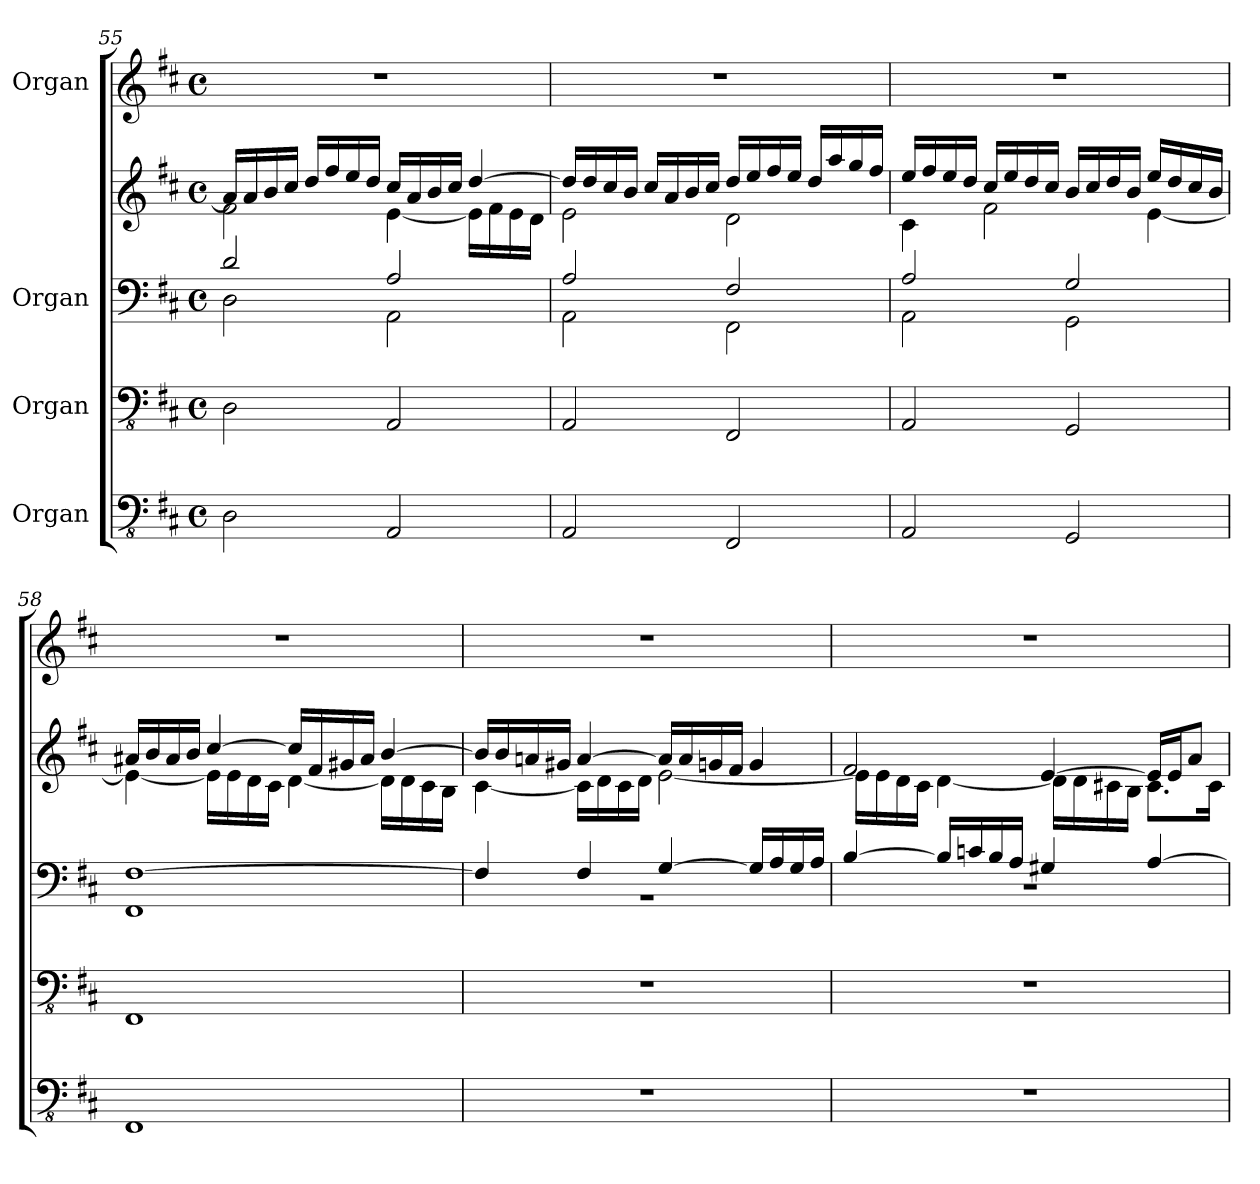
**kern	**kern	**kern	**kern	**kern
*part4	*part3	*part2	*part2	*part1
*staff5	*staff4	*staff3	*staff2	*staff1
*I"Organ	*I"Organ	*I"Organ	*	*I"Organ
*clefFv4	*clefFv4	*clefF4	*clefG2	*clefG2
*k[f#c#]	*k[f#c#]	*k[f#c#]	*k[f#c#]	*k[f#c#]
*M4/4	*M4/4	*M4/4	*M4/4	*M4/4
*met(c)	*met(c)	*met(c)	*met(c)	*met(c)
=55	=55	=55	=55	=55
*	*	*^	*^	*
2DD\	2DD\	2d/	2D\	16a/LL]	2f#\	1r
.	.	.	.	16a/	.	.
.	.	.	.	16b/	.	.
.	.	.	.	16cc#/JJ	.	.
.	.	.	.	16dd/LL	.	.
.	.	.	.	16ff#/	.	.
.	.	.	.	16ee/	.	.
.	.	.	.	16dd/JJ	.	.
2AAA/	2AAA/	2A/	2AA\	16cc#/LL	[4e\	.
.	.	.	.	16a/	.	.
.	.	.	.	16b/	.	.
.	.	.	.	16cc#/JJ	.	.
.	.	.	.	[4dd/	16e\LL]	.
.	.	.	.	.	16f#\	.
.	.	.	.	.	16e\	.
.	.	.	.	.	16d\JJ	.
!!LO:LB:g=z
=56	=56	=56	=56	=56	=56	=56
2AAA/	2AAA/	2A/	2AA\	16dd/LL]	2e\	1r
.	.	.	.	16dd/	.	.
.	.	.	.	16cc#/	.	.
.	.	.	.	16b/JJ	.	.
.	.	.	.	16cc#/LL	.	.
.	.	.	.	16a/	.	.
.	.	.	.	16b/	.	.
.	.	.	.	16cc#/JJ	.	.
2FFF#/	2FFF#/	2F#/	2FF#\	16dd/LL	2d\	.
.	.	.	.	16ee/	.	.
.	.	.	.	16ff#/	.	.
.	.	.	.	16ee/JJ	.	.
.	.	.	.	16dd/LL	.	.
.	.	.	.	16aa/	.	.
.	.	.	.	16gg/	.	.
.	.	.	.	16ff#/JJ	.	.
=57	=57	=57	=57	=57	=57	=57
2AAA/	2AAA/	2A/	2AA\	16ee/LL	4c#\	1r
.	.	.	.	16ff#/	.	.
.	.	.	.	16ee/	.	.
.	.	.	.	16dd/JJ	.	.
.	.	.	.	16cc#/LL	2f#\	.
.	.	.	.	16ee/	.	.
.	.	.	.	16dd/	.	.
.	.	.	.	16cc#/JJ	.	.
2GGG/	2GGG/	2G/	2GG\	16b/LL	.	.
.	.	.	.	16cc#/	.	.
.	.	.	.	16dd/	.	.
.	.	.	.	16b/JJ	.	.
.	.	.	.	16ee/LL	[4e\	.
.	.	.	.	16dd/	.	.
.	.	.	.	16cc#/	.	.
.	.	.	.	16b/JJ	.	.
=58	=58	=58	=58	=58	=58	=58
1FFF#	1FFF#	[1F#	1FF#	16a#X/LL	4e\_	1r
.	.	.	.	16b/	.	.
.	.	.	.	16a#/	.	.
.	.	.	.	16b/JJ	.	.
.	.	.	.	[4cc#/	16e\LL]	.
.	.	.	.	.	16e\	.
.	.	.	.	.	16d\	.
.	.	.	.	.	16c#\JJ	.
.	.	.	.	16cc#/LL]	[4d\	.
.	.	.	.	16f#/	.	.
.	.	.	.	16g#X/	.	.
.	.	.	.	16a#/JJ	.	.
.	.	.	.	[4b/	16d\LL]	.
.	.	.	.	.	16d\	.
.	.	.	.	.	16c#\	.
.	.	.	.	.	16B\JJ	.
!!LO:LB:g=z
=59	=59	=59	=59	=59	=59	=59
1r	1r	4F#/]	1r	16b/LL]	[4c#\	1r
.	.	.	.	16b/	.	.
.	.	.	.	16an/	.	.
.	.	.	.	16g#X/JJ	.	.
.	.	4F#/	.	[4a/	16c#\LL]	.
.	.	.	.	.	16d\	.
.	.	.	.	.	16c#\	.
.	.	.	.	.	16d\JJ	.
.	.	[4G/	.	16a/LL]	[2e\	.
.	.	.	.	16a/	.	.
.	.	.	.	16gn/	.	.
.	.	.	.	16f#/JJ	.	.
.	.	16G/LL]	.	4g/	.	.
.	.	16A/	.	.	.	.
.	.	16G/	.	.	.	.
.	.	16A/JJ	.	.	.	.
=60	=60	=60	=60	=60	=60	=60
1r	1r	[4B/	1r	2f#/	16e\LL]	1r
.	.	.	.	.	16e\	.
.	.	.	.	.	16d\	.
.	.	.	.	.	16c#\JJ	.
.	.	16B/LL]	.	.	[4d\	.
.	.	16cn/	.	.	.	.
.	.	16B/	.	.	.	.
.	.	16A/JJ	.	.	.	.
.	.	4G#X/	.	[4e/	16d\LL]	.
.	.	.	.	.	16d\	.
.	.	.	.	.	16c#X\	.
.	.	.	.	.	16B\JJ	.
.	.	[4A/	.	16e/LL]	8.c#\L	.
.	.	.	.	16e/J	.	.
.	.	.	.	8a/J	.	.
.	.	.	.	.	16c#\Jk	.
*	*	*v	*v	*	*	*
*	*	*	*v	*v	*
=	=	=	=	=
*-	*-	*-	*-	*-
